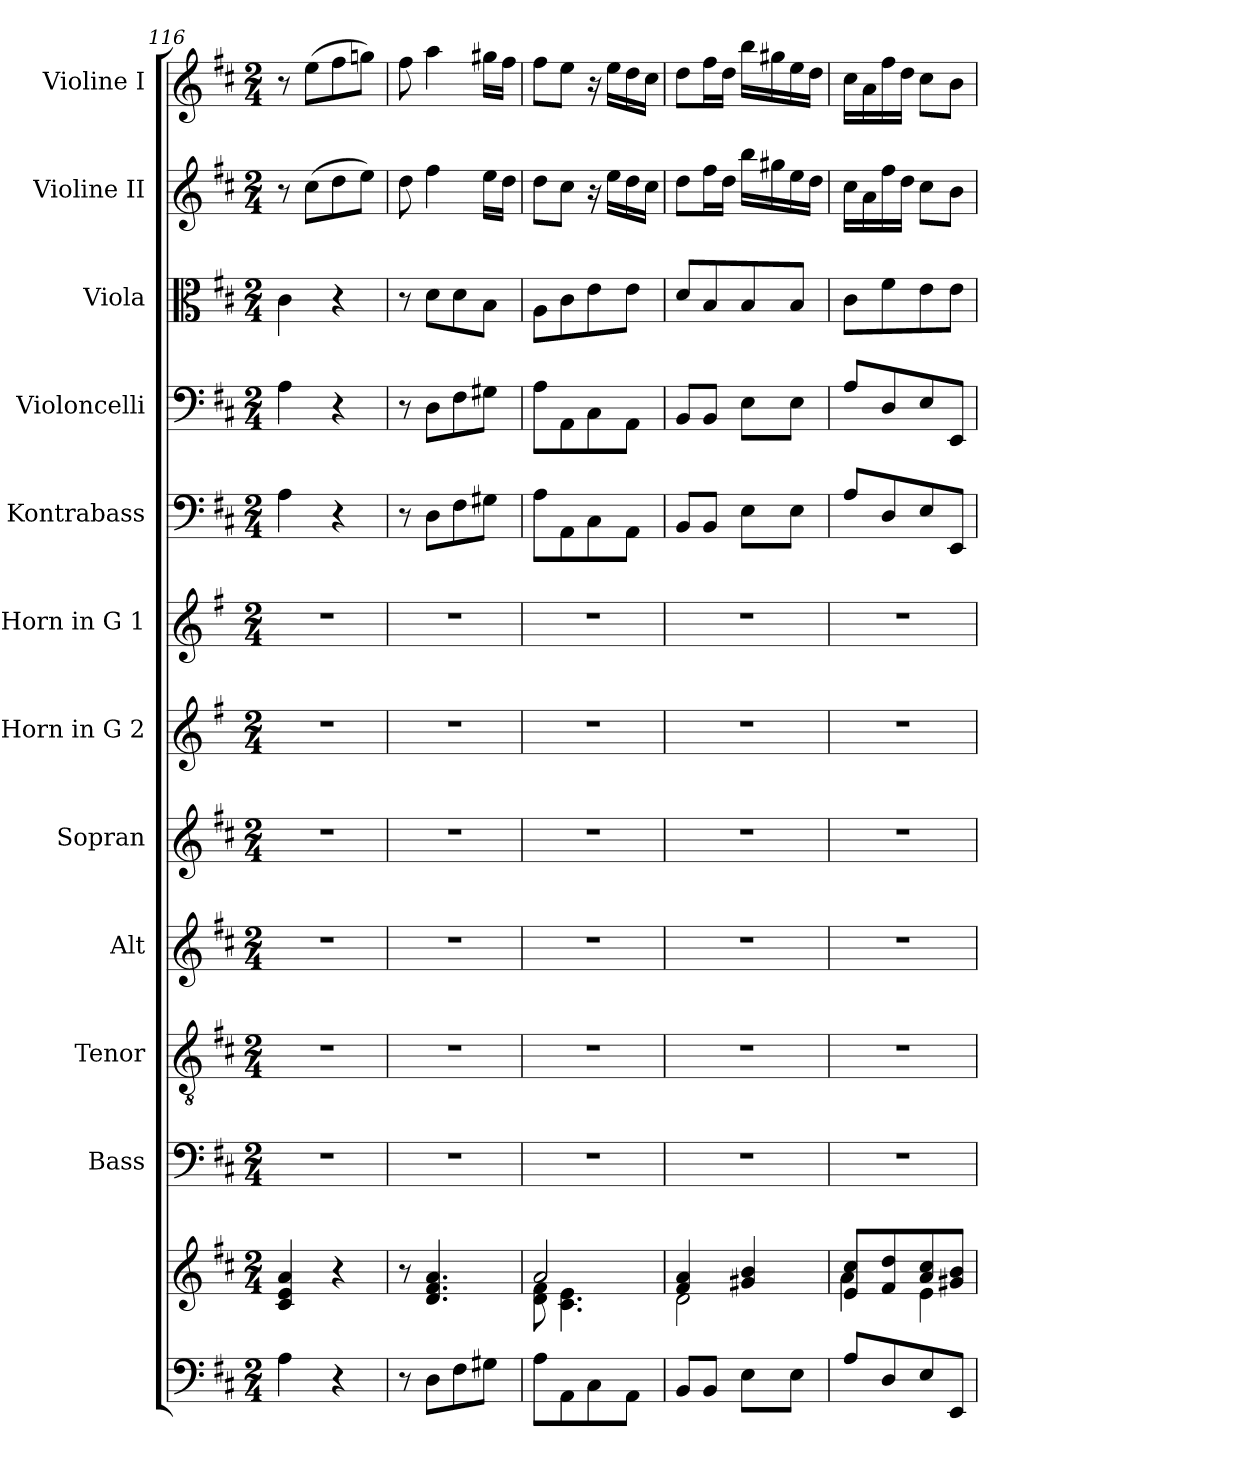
**kern	**kern	**kern	**kern	**kern	**kern	**kern	**kern	**kern	**kern	**kern	**kern	**kern
*part12	*part12	*part11	*part10	*part9	*part8	*part7	*part6	*part5	*part4	*part3	*part2	*part1
*staff13	*staff12	*staff11	*staff10	*staff9	*staff8	*staff7	*staff6	*staff5	*staff4	*staff3	*staff2	*staff1
*	*	*I"Bass	*I"Tenor	*I"Alt	*I"Sopran	*I"Horn in G 2	*I"Horn in G 1	*I"Kontrabass	*I"Violoncelli	*I"Viola	*I"Violine II	*I"Violine I
*	*	*I'B.	*I'T.	*I'A.	*I'S.	*I'Hrn. G 2	*I'Hrn. G 1	*I'Kb.	*I'Vc.	*I'Vla.	*I'Vl. II	*I'Vl. I
*clefF4	*clefG2	*clefF4	*clefGv2	*clefG2	*clefG2	*clefG2	*clefG2	*clefF4	*clefF4	*clefC3	*clefG2	*clefG2
*	*	*	*	*	*	*ITrd3c5	*ITrd3c5	*ITrd7c12	*	*	*	*
*k[f#c#]	*k[f#c#]	*k[f#c#]	*k[f#c#]	*k[f#c#]	*k[f#c#]	*k[f#c#]	*k[f#c#]	*k[f#c#]	*k[f#c#]	*k[f#c#]	*k[f#c#]	*k[f#c#]
*D:	*D:	*D:	*D:	*D:	*D:	*D:	*D:	*D:	*D:	*D:	*D:	*D:
*M2/4	*M2/4	*M2/4	*M2/4	*M2/4	*M2/4	*M2/4	*M2/4	*M2/4	*M2/4	*M2/4	*M2/4	*M2/4
=116	=116	=116	=116	=116	=116	=116	=116	=116	=116	=116	=116	=116
4A\	4c#/ 4e/ 4a/	2r	2r	2r	2r	2r	2r	4AA\	4A\	4c#\	8r	8r
.	.	.	.	.	.	.	.	.	.	.	(>8cc#\L	(>8ee\L
4r	4r	.	.	.	.	.	.	4r	4r	4r	8dd\	8ff#\
.	.	.	.	.	.	.	.	.	.	.	8ee\J)	8ggn\J)
=117	=117	=117	=117	=117	=117	=117	=117	=117	=117	=117	=117	=117
8r	8r	2r	2r	2r	2r	2r	2r	8r	8r	8r	8dd\	8ff#\
8D\L	4.d/ 4.f#/ 4.a/	.	.	.	.	.	.	8DD\L	8D\L	8d\L	4ff#\	4aa\
8F#\	.	.	.	.	.	.	.	8FF#\	8F#\	8d\	.	.
8G#X\J	.	.	.	.	.	.	.	8GG#X\J	8G#X\J	8B\J	16ee\LL	16gg#X\LL
.	.	.	.	.	.	.	.	.	.	.	16dd\JJ	16ff#\JJ
!!LO:PB:g=z
=118	=118	=118	=118	=118	=118	=118	=118	=118	=118	=118	=118	=118
*	*^	*	*	*	*	*	*	*	*	*	*	*
8A\L	2a/	8d\ 8f#\	2r	2r	2r	2r	2r	2r	8AA\L	8A\L	8A\L	8dd\L	8ff#\L
8AA\	.	4.c#\ 4.e\	.	.	.	.	.	.	8AAA\	8AA\	8c#\	8cc#\J	8ee\J
8C#\	.	.	.	.	.	.	.	.	8CC#\	8C#\	8e\	16r	16r
.	.	.	.	.	.	.	.	.	.	.	.	16ee\LL	16ee\LL
8AA\J	.	.	.	.	.	.	.	.	8AAA\J	8AA\J	8e\J	16dd\	16dd\
.	.	.	.	.	.	.	.	.	.	.	.	16cc#\JJ	16cc#\JJ
=119	=119	=119	=119	=119	=119	=119	=119	=119	=119	=119	=119	=119	=119
8BB/L	4f#/ 4a/	2d\	2r	2r	2r	2r	2r	2r	8BBB/L	8BB/L	8d/L	8dd\L	8dd\L
8BB/J	.	.	.	.	.	.	.	.	8BBB/J	8BB/J	8B/	16ff#\L	16ff#\L
.	.	.	.	.	.	.	.	.	.	.	.	16dd\JJ	16dd\JJ
8E\L	4g#X/ 4b/	.	.	.	.	.	.	.	8EE\L	8E\L	8B/	16bb\LL	16bb\LL
.	.	.	.	.	.	.	.	.	.	.	.	16gg#X\	16gg#X\
8E\J	.	.	.	.	.	.	.	.	8EE\J	8E\J	8B/J	16ee\	16ee\
.	.	.	.	.	.	.	.	.	.	.	.	16dd\JJ	16dd\JJ
=120	=120	=120	=120	=120	=120	=120	=120	=120	=120	=120	=120	=120	=120
8A/L	8e/ 8cc#/L	4a\	2r	2r	2r	2r	2r	2r	8AA/L	8A/L	8c#\L	16cc#\LL	16cc#\LL
.	.	.	.	.	.	.	.	.	.	.	.	16a\	16a\
8D/	8f#/ 8dd/	.	.	.	.	.	.	.	8DD/	8D/	8f#\	16ff#\	16ff#\
.	.	.	.	.	.	.	.	.	.	.	.	16dd\JJ	16dd\JJ
8E/	8a/ 8cc#/	4e\	.	.	.	.	.	.	8EE/	8E/	8e\	8cc#\L	8cc#\L
8EE/J	8g#X/ 8b/J	.	.	.	.	.	.	.	8EEE/J	8EE/J	8e\J	8b\J	8b\J
*	*v	*v	*	*	*	*	*	*	*	*	*	*	*
=	=	=	=	=	=	=	=	=	=	=	=	=
*-	*-	*-	*-	*-	*-	*-	*-	*-	*-	*-	*-	*-
